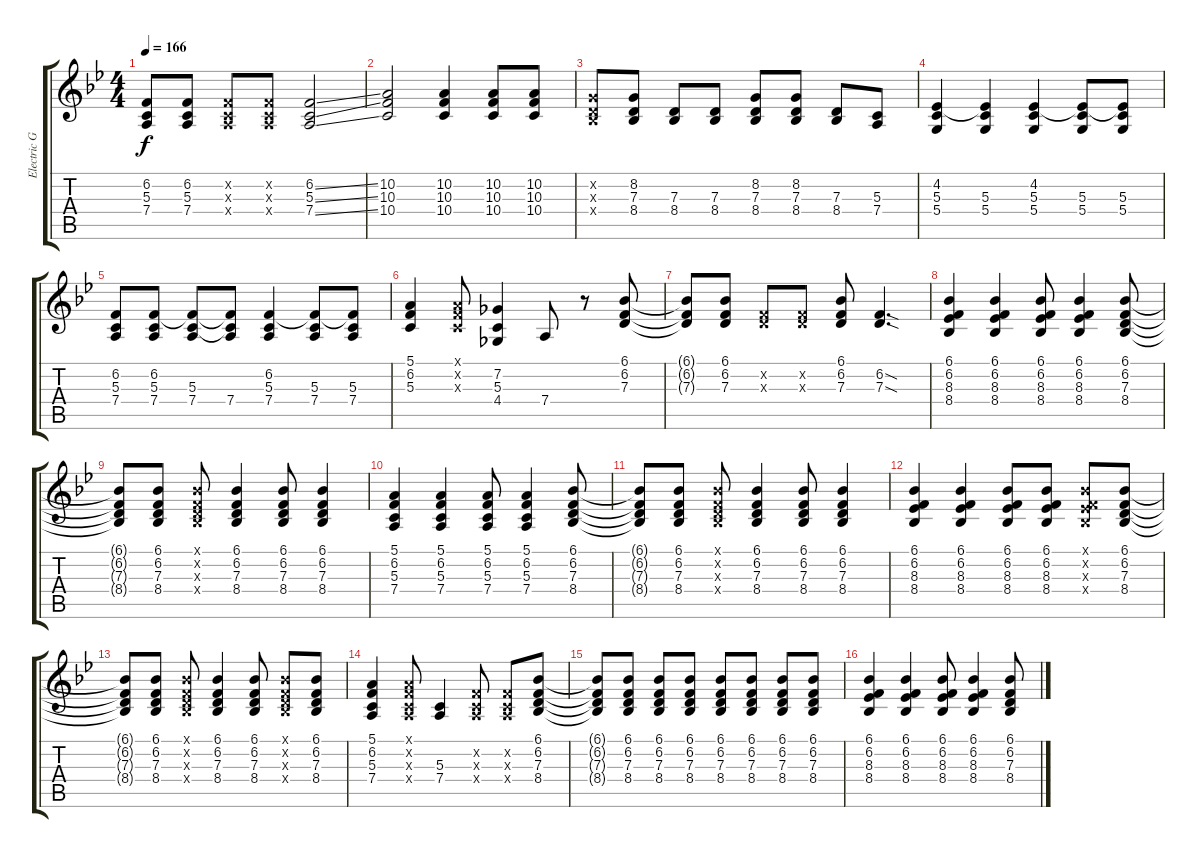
\track ("Electric Guitar" "Electric G") {instrument choiraahs}
\staff {score tabs}
\tuning (E4 B3 G3 D3 A2 E2) {hide}
\ts (4 4)
\tempo 166
\clef g2
\ks gminor
(6.2 5.3 7.4).8{dy f} (6.2 5.3 7.4).8 (6.2{x} 5.3{x} 7.4{x}).8 (6.2{x} 5.3{x} 7.4{x}).8 (6.2{ss} 5.3{ss} 7.4{ss}).2 |
(10.2 10.3 10.4).2 (10.2 10.3 10.4).4 (10.2 10.3 10.4).8 (10.2 10.3 10.4).8 |
(8.2{x} 7.3{x} 8.4{x}).8 (8.2 7.3 8.4).8 (7.3 8.4).8 (7.3 8.4).8 (8.2 7.3 8.4).8 (8.2 7.3 8.4).8 (7.3 8.4).8 (5.3 7.4).8 |
(4.2 5.3 5.4).4 (4.2{t} 5.3 5.4).4 (4.2 5.3 5.4).4 (4.2{t} 5.3 5.4).8 (4.2{t} 5.3 5.4).8 |
(6.2 5.3 7.4).8 (6.2 5.3 7.4).8 (6.2{t} 5.3 7.4).8 (6.2{t} 5.3{t} 7.4).8 (6.2 5.3 7.4).4 (6.2{t} 5.3 7.4).8 (6.2{t} 5.3 7.4).8 |
(5.1 6.2 5.3).4 (5.1{x} 6.2{x} 5.3{x}).8 (7.2 5.3 4.4).4 7.4.8 r.8 (6.1 6.2 7.3).8 |
(6.1{t} 6.2{t} 7.3{t}).8 (6.1 6.2 7.3).8 (6.2{x} 7.3{x}).8 (6.2{x} 7.3{x}).8 (6.1 6.2 7.3).8 (6.2{sod} 7.3{sod}).4{d} |
(6.1 6.2 8.3 8.4).4 (6.1 6.2 8.3 8.4).4 (6.1 6.2 8.3 8.4).8 (6.1 6.2 8.3 8.4).4 (6.1 6.2 7.3 8.4).8 |
(6.1{t} 6.2{t} 7.3{t} 8.4{t}).8 (6.1 6.2 7.3 8.4).8 (6.1{x} 6.2{x} 7.3{x} 8.4{x}).8 (6.1 6.2 7.3 8.4).4 (6.1 6.2 7.3 8.4).8 (6.1 6.2 7.3 8.4).4 |
(5.1 6.2 5.3 7.4).4 (5.1 6.2 5.3 7.4).4 (5.1 6.2 5.3 7.4).8 (5.1 6.2 5.3 7.4).4 (6.1 6.2 7.3 8.4).8 |
(6.1{t} 6.2{t} 7.3{t} 8.4{t}).8 (6.1 6.2 7.3 8.4).8 (6.1{x} 6.2{x} 7.3{x} 8.4{x}).8 (6.1 6.2 7.3 8.4).4 (6.1 6.2 7.3 8.4).8 (6.1 6.2 7.3 8.4).4 |
(6.1 6.2 8.3 8.4).4 (6.1 6.2 8.3 8.4).4 (6.1 6.2 8.3 8.4).8 (6.1 6.2 8.3 8.4).8 (6.1{x} 6.2{x} 8.3{x} 8.4{x}).8 (6.1 6.2 7.3 8.4).8 |
(6.1{t} 6.2{t} 7.3{t} 8.4{t}).8 (6.1 6.2 7.3 8.4).8 (6.1{x} 6.2{x} 7.3{x} 8.4{x}).8 (6.1 6.2 7.3 8.4).4 (6.1 6.2 7.3 8.4).8 (6.1{x} 6.2{x} 7.3{x} 8.4{x}).8 (6.1 6.2 7.3 8.4).8 |
(5.1 6.2 5.3 7.4).4 (5.1{x} 6.2{x} 5.3{x} 7.4{x}).8 (5.3 7.4).4 (6.2{x} 5.3{x} 7.4{x}).8 (6.2{x} 5.3{x} 7.4{x}).8 (6.1 6.2 7.3 8.4).8 |
(6.1{t} 6.2{t} 7.3{t} 8.4{t}).8 (6.1 6.2 7.3 8.4).8 (6.1 6.2 7.3 8.4).8 (6.1 6.2 7.3 8.4).8 (6.1 6.2 7.3 8.4).8 (6.1 6.2 7.3 8.4).8 (6.1 6.2 7.3 8.4).8 (6.1 6.2 7.3 8.4).8 |
(6.1 6.2 8.3 8.4).4 (6.1 6.2 8.3 8.4).4 (6.1 6.2 8.3 8.4).8 (6.1 6.2 8.3 8.4).4 (6.1 6.2 7.3 8.4).8
